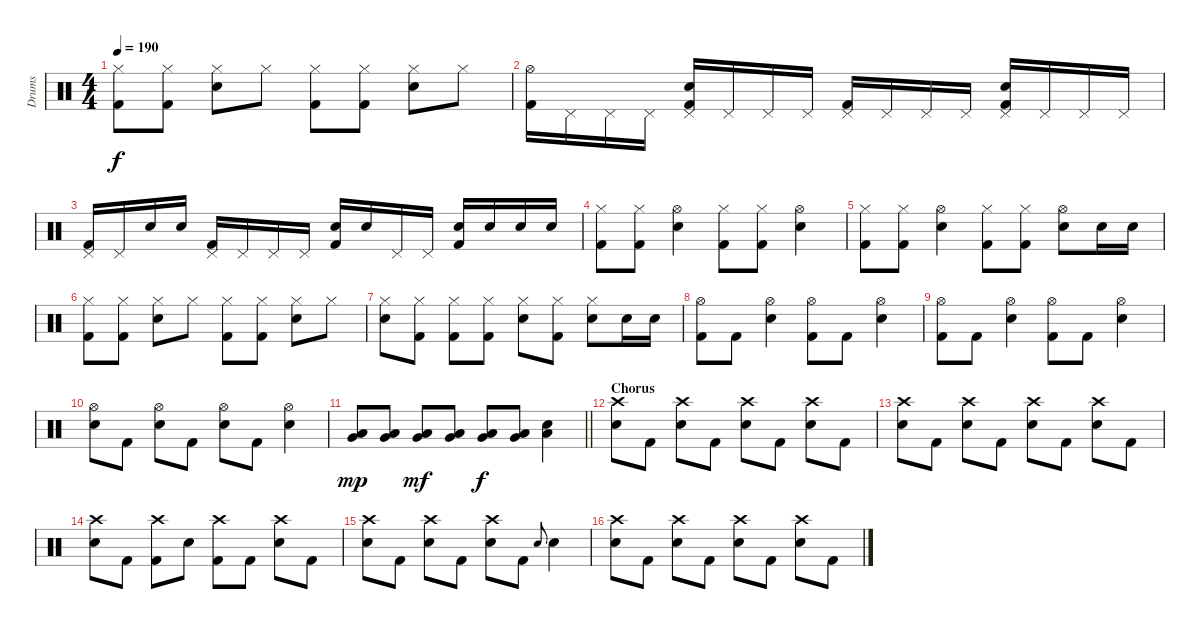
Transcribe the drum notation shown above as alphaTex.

\track ("Drums" "Drums") {instrument percussion}
\staff {score}
\articulation defaults
\ts (4 4)
\tempo 190
\clef neutral
\ks c
("Hi-Hat (closed)" "Kick (hit) 2").8{dy f} ("Hi-Hat (closed)" "Kick (hit) 2").8 ("Hi-Hat (closed)" "Electric Snare (hit)").8 "Hi-Hat (closed)".8 ("Hi-Hat (closed)" "Kick (hit) 2").8 ("Hi-Hat (closed)" "Kick (hit) 2").8 ("Hi-Hat (closed)" "Electric Snare (hit)").8 "Hi-Hat (closed)".8 |
("Hi-Hat (open)" "Kick (hit) 2").16 "Pedal Hi-Hat (hit)".16 "Pedal Hi-Hat (hit)".16 "Pedal Hi-Hat (hit)".16 ("Pedal Hi-Hat (hit)" "Electric Snare (hit)" "Kick (hit) 2").16 "Pedal Hi-Hat (hit)".16 "Pedal Hi-Hat (hit)".16 "Pedal Hi-Hat (hit)".16 ("Pedal Hi-Hat (hit)" "Kick (hit) 2").16 "Pedal Hi-Hat (hit)".16 "Pedal Hi-Hat (hit)".16 "Pedal Hi-Hat (hit)".16 ("Pedal Hi-Hat (hit)" "Electric Snare (hit)" "Kick (hit) 2").16 "Pedal Hi-Hat (hit)".16 "Pedal Hi-Hat (hit)".16 "Pedal Hi-Hat (hit)".16 |
("Pedal Hi-Hat (hit)" "Kick (hit) 2").16 "Pedal Hi-Hat (hit)".16 "Electric Snare (hit)".16 "Electric Snare (hit)".16 ("Pedal Hi-Hat (hit)" "Kick (hit) 2").16 "Pedal Hi-Hat (hit)".16 "Pedal Hi-Hat (hit)".16 "Pedal Hi-Hat (hit)".16 ("Kick (hit) 2" "Electric Snare (hit)").16 "Electric Snare (hit)".16 "Pedal Hi-Hat (hit)".16 "Pedal Hi-Hat (hit)".16 ("Electric Snare (hit)" "Kick (hit) 2").16 "Electric Snare (hit)".16 "Electric Snare (hit)".16 "Electric Snare (hit)".16 |
("Hi-Hat (closed)" "Kick (hit) 2").8 ("Hi-Hat (closed)" "Kick (hit) 2").8 ("Hi-Hat (open)" "Electric Snare (hit)").4 ("Hi-Hat (closed)" "Kick (hit) 2").8 ("Hi-Hat (closed)" "Kick (hit) 2").8 ("Hi-Hat (open)" "Electric Snare (hit)").4 |
("Hi-Hat (closed)" "Kick (hit) 2").8 ("Hi-Hat (closed)" "Kick (hit) 2").8 ("Hi-Hat (open)" "Electric Snare (hit)").4 ("Hi-Hat (closed)" "Kick (hit) 2").8 ("Hi-Hat (closed)" "Kick (hit) 2").8 ("Hi-Hat (open)" "Electric Snare (hit)").8 "Electric Snare (hit)".16 "Electric Snare (hit)".16 |
("Hi-Hat (closed)" "Kick (hit) 2").8 ("Hi-Hat (closed)" "Kick (hit) 2").8 ("Hi-Hat (closed)" "Electric Snare (hit)").8 "Hi-Hat (closed)".8 ("Hi-Hat (closed)" "Kick (hit) 2").8 ("Hi-Hat (closed)" "Kick (hit) 2").8 ("Hi-Hat (closed)" "Electric Snare (hit)").8 "Hi-Hat (closed)".8 |
("Hi-Hat (closed)" "Electric Snare (hit)").8 ("Hi-Hat (closed)" "Kick (hit) 2").8 ("Hi-Hat (closed)" "Kick (hit) 2").8 ("Hi-Hat (closed)" "Kick (hit) 2").8 ("Hi-Hat (closed)" "Electric Snare (hit)").8 ("Hi-Hat (closed)" "Kick (hit) 2").8 ("Hi-Hat (closed)" "Electric Snare (hit)").8 "Electric Snare (hit)".16 "Electric Snare (hit)".16 |
("Hi-Hat (open)" "Kick (hit) 2").8 "Kick (hit) 2".8 ("Hi-Hat (open)" "Electric Snare (hit)").4 ("Hi-Hat (open)" "Kick (hit) 2").8 "Kick (hit) 2".8 ("Hi-Hat (open)" "Electric Snare (hit)").4 |
("Hi-Hat (open)" "Kick (hit) 2").8 "Kick (hit) 2".8 ("Hi-Hat (open)" "Electric Snare (hit)").4 ("Hi-Hat (open)" "Kick (hit) 2").8 "Kick (hit) 2".8 ("Hi-Hat (open)" "Electric Snare (hit)").4 |
("Hi-Hat (open)" "Electric Snare (hit)").8 "Kick (hit) 2".8 ("Hi-Hat (open)" "Electric Snare (hit)").8 "Kick (hit) 2".8 ("Hi-Hat (open)" "Electric Snare (hit)").8 "Kick (hit) 2".8 ("Hi-Hat (open)" "Electric Snare (hit)").4 |
\barLineRight lightlight
("Very Low Tom (hit)" "Low Floor Tom (hit)").8{dy mp} ("Very Low Tom (hit)" "Low Floor Tom (hit)").8 ("Very Low Tom (hit)" "Low Floor Tom (hit)").8{dy mf} ("Very Low Tom (hit)" "Low Floor Tom (hit)").8 ("Very Low Tom (hit)" "Low Floor Tom (hit)").8{dy f} ("Very Low Tom (hit)" "Low Floor Tom (hit)").8 ("Electric Snare (hit)" "Low Floor Tom (hit)").4 |
\section ("" "Chorus ")
("Crash high (hit)" "Electric Snare (hit)").8 "Kick (hit) 2".8 ("Crash high (hit)" "Electric Snare (hit)").8 "Kick (hit) 2".8 ("Crash high (hit)" "Electric Snare (hit)").8 "Kick (hit) 2".8 ("Crash high (hit)" "Electric Snare (hit)").8 "Kick (hit) 2".8 |
("Crash high (hit)" "Electric Snare (hit)").8 "Kick (hit) 2".8 ("Crash high (hit)" "Electric Snare (hit)").8 "Kick (hit) 2".8 ("Crash high (hit)" "Electric Snare (hit)").8 "Kick (hit) 2".8 ("Crash high (hit)" "Electric Snare (hit)").8 "Kick (hit) 2".8 |
("Crash high (hit)" "Electric Snare (hit)").8 "Kick (hit) 2".8 ("Crash high (hit)" "Kick (hit) 2").8 "Electric Snare (hit)".8 ("Crash high (hit)" "Kick (hit) 2").8 "Kick (hit) 2".8 ("Crash high (hit)" "Electric Snare (hit)").8 "Kick (hit) 2".8 |
("Crash high (hit)" "Electric Snare (hit)").8 "Kick (hit) 2".8 ("Crash high (hit)" "Electric Snare (hit)").8 "Kick (hit) 2".8 ("Crash high (hit)" "Electric Snare (hit)").8 "Kick (hit) 2".8 "Electric Snare (hit)".8{gr onbeat} "Electric Snare (hit)".4 |
("Crash high (hit)" "Electric Snare (hit)").8 "Kick (hit) 2".8 ("Crash high (hit)" "Electric Snare (hit)").8 "Kick (hit) 2".8 ("Crash high (hit)" "Electric Snare (hit)").8 "Kick (hit) 2".8 ("Crash high (hit)" "Electric Snare (hit)").8 "Kick (hit) 2".8
